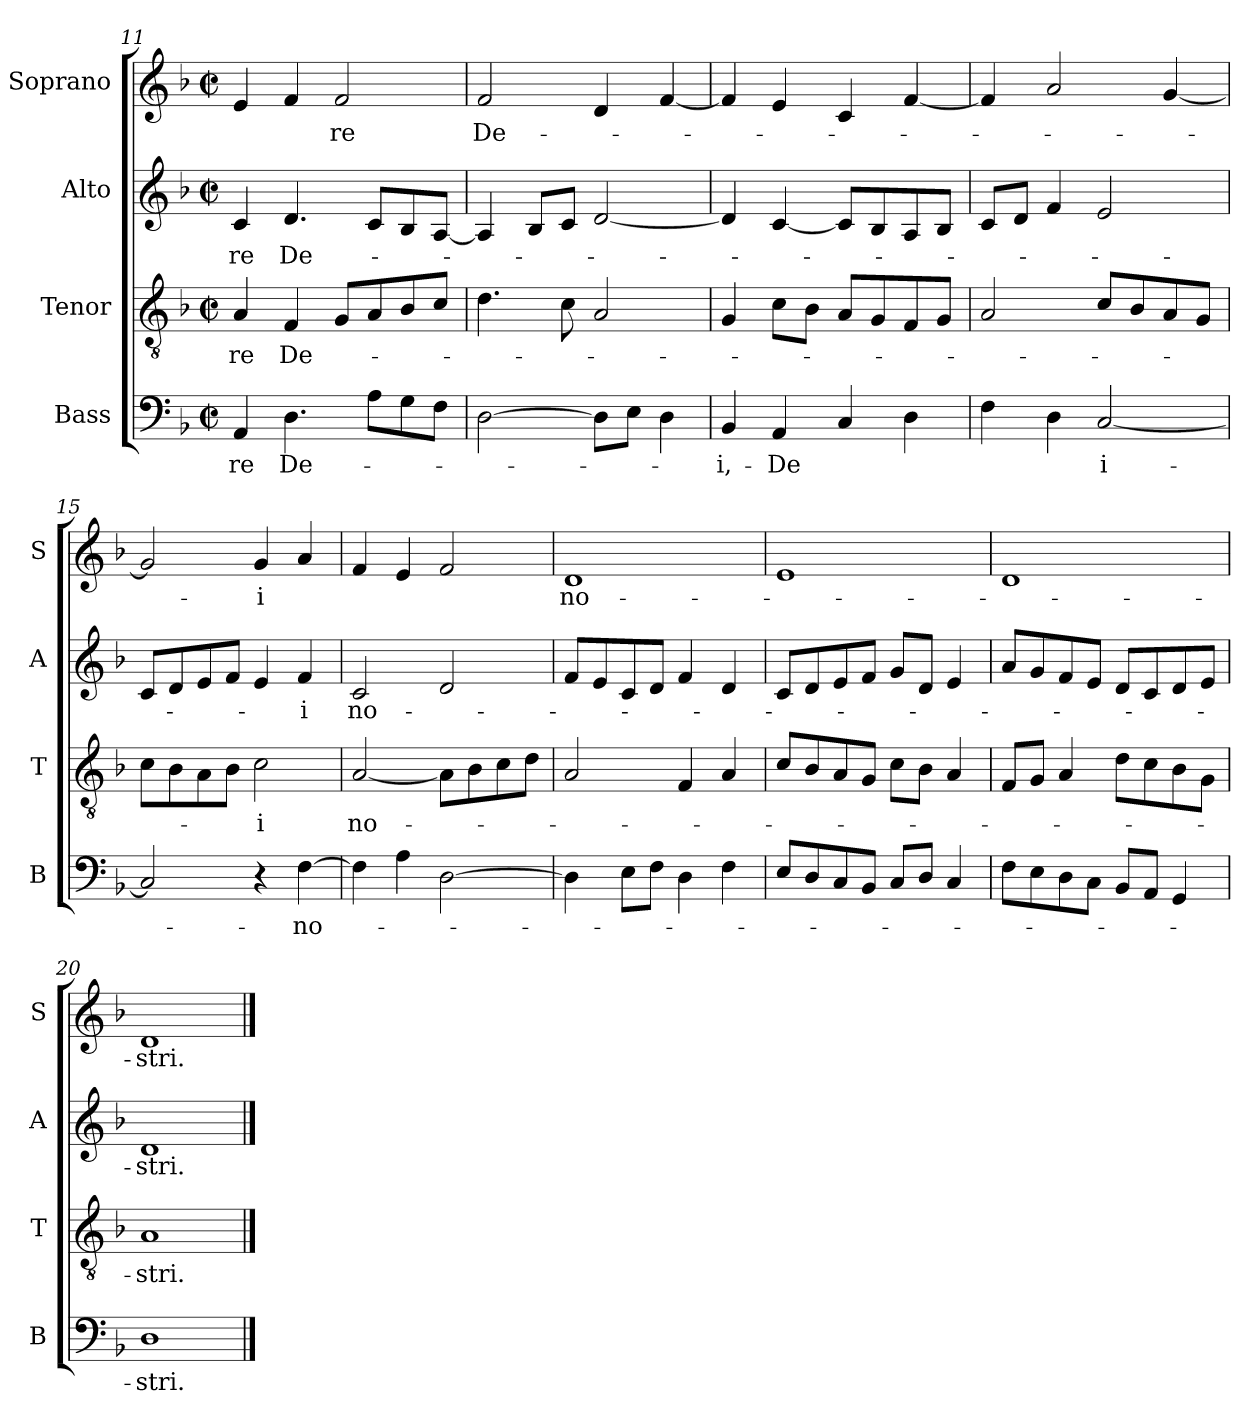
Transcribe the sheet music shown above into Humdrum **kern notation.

**kern	**text	**kern	**text	**kern	**text	**kern	**text
*part4	*part4	*part3	*part3	*part2	*part2	*part1	*part1
*staff4	*staff4	*staff3	*staff3	*staff2	*staff2	*staff1	*staff1
*I"Bass	*	*I"Tenor	*	*I"Alto	*	*I"Soprano	*
*I'B	*	*I'T	*	*I'A	*	*I'S	*
*clefF4	*	*clefGv2	*	*clefG2	*	*clefG2	*
*k[b-]	*	*k[b-]	*	*k[b-]	*	*k[b-]	*
*F:	*	*F:	*	*F:	*	*F:	*
*M2/2	*	*M2/2	*	*M2/2	*	*M2/2	*
*met(c|)	*	*met(c|)	*	*met(c|)	*	*met(c|)	*
=11	=11	=11	=11	=11	=11	=11	=11
4AA/	-re	4A/	-re	4c/	-re	4e/	.
4.D\	De-	4F/	De-	4.d/	De-	4f/	.
.	.	8G/L	.	.	.	2f/	-re
8A\L	.	8A/	.	8c/L	.	.	.
8G\	.	8B-/	.	8B-/	.	.	.
8F\J	.	8c/J	.	[8A/J	.	.	.
=12	=12	=12	=12	=12	=12	=12	=12
[2D\	.	4.d\	.	4A/]	.	2f/	De-
.	.	.	.	8B-/L	.	.	.
.	.	8c\	.	8c/J	.	.	.
8D\L]	.	2A/	.	[2d/	.	4d/	.
8E\J	.	.	.	.	.	.	.
4D\	.	.	.	.	.	[4f/	.
!!LO:PB:g=z
=13	=13	=13	=13	=13	=13	=13	=13
4BB-/	-i,-	4G/	.	4d/]	.	4f/]	.
4AA/	-De	8c\L	.	[4c/	.	4e/	.
.	.	8B-\J	.	.	.	.	.
4C/	.	8A/L	.	8c/L]	.	4c/	.
.	.	8G/	.	8B-/	.	.	.
4D\	.	8F/	.	8A/	.	[4f/	.
.	.	8G/J	.	8B-/J	.	.	.
=14	=14	=14	=14	=14	=14	=14	=14
4F\	.	2A/	.	8c/L	.	4f/]	.
.	.	.	.	8d/J	.	.	.
4D\	.	.	.	4f/	.	2a/	.
[2C/	i-	8c/L	.	2e/	.	.	.
.	.	8B-/	.	.	.	.	.
.	.	8A/	.	.	.	[4g/	.
.	.	8G/J	.	.	.	.	.
=15	=15	=15	=15	=15	=15	=15	=15
2C/]	.	8c\L	.	8c/L	.	2g/]	.
.	.	8B-\	.	8d/	.	.	.
.	.	8A\	.	8e/	.	.	.
.	.	8B-\J	.	8f/J	.	.	.
4r	.	2c\	-i	4e/	.	4g/	-i
[4F\	-no-	.	.	4f/	-i	4a/	.
=16	=16	=16	=16	=16	=16	=16	=16
4F\]	.	[2A/	no-	2c/	no-	4f/	.
4A\	.	.	.	.	.	4e/	.
[2D\	.	8A\L]	.	2d/	.	2f/	.
.	.	8B-\	.	.	.	.	.
.	.	8c\	.	.	.	.	.
.	.	8d\J	.	.	.	.	.
!!LO:LB:g=z
=17	=17	=17	=17	=17	=17	=17	=17
4D\]	.	2A/	.	8f/L	.	1d	no-
.	.	.	.	8e/	.	.	.
8E\L	.	.	.	8c/	.	.	.
8F\J	.	.	.	8d/J	.	.	.
4D\	.	4F/	.	4f/	.	.	.
4F\	.	4A/	.	4d/	.	.	.
=18	=18	=18	=18	=18	=18	=18	=18
8E/L	.	8c/L	.	8c/L	.	1e	.
8D/	.	8B-/	.	8d/	.	.	.
8C/	.	8A/	.	8e/	.	.	.
8BB-/J	.	8G/J	.	8f/J	.	.	.
8C/L	.	8c\L	.	8g/L	.	.	.
8D/J	.	8B-\J	.	8d/J	.	.	.
4C/	.	4A/	.	4e/	.	.	.
=19	=19	=19	=19	=19	=19	=19	=19
8F\L	.	8F/L	.	8a/L	.	1d	.
8E\	.	8G/J	.	8g/	.	.	.
8D\	.	4A/	.	8f/	.	.	.
8C\J	.	.	.	8e/J	.	.	.
8BB-/L	.	8d\L	.	8d/L	.	.	.
8AA/J	.	8c\	.	8c/	.	.	.
4GG/	.	8B-\	.	8d/	.	.	.
.	.	8G\J	.	8e/J	.	.	.
=20	=20	=20	=20	=20	=20	=20	=20
1D	-stri.	1A	-stri.	1d	-stri.	1d	-stri.
==	==	==	==	==	==	==	==
*-	*-	*-	*-	*-	*-	*-	*-
